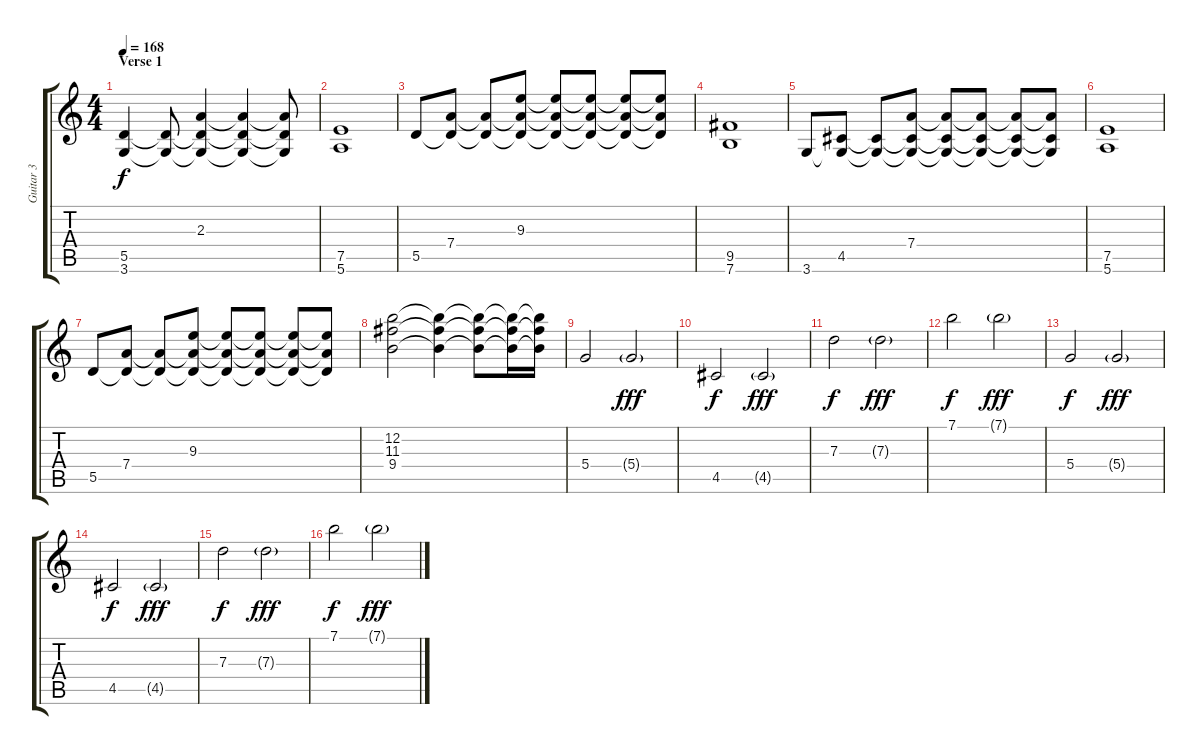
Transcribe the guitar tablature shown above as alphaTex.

\track ("Guitar 3" "Guitar 3") {instrument overdrivenguitar}
\staff {score tabs}
\tuning (E4 B3 G3 D3 A2 E2) {hide}
\ts (4 4)
\section ("" "Verse 1")
\tempo 168
\clef g2
\ks c
(5.5 3.6).4{dy f volume 11} (5.5{t} 3.6{t}).8 (2.3 5.5{t} 3.6{t}).4 (2.3{t} 5.5{t} 3.6{t}).4 (2.3{t} 5.5{t} 3.6{t}).8 |
(7.5 5.6).1 |
5.5.8 (7.4 5.5{t}).8 (7.4{t} 5.5{t}).8 (9.3 7.4{t} 5.5{t}).8 (9.3{t} 7.4{t} 5.5{t}).8 (9.3{t} 7.4{t} 5.5{t}).8 (9.3{t} 7.4{t} 5.5{t}).8 (9.3{t} 7.4{t} 5.5{t}).8 |
(9.5 7.6).1 |
3.6.8 (4.5 3.6{t}).8 (4.5{t} 3.6{t}).8 (7.4 4.5{t} 3.6{t}).8 (7.4{t} 4.5{t} 3.6{t}).8 (7.4{t} 4.5{t} 3.6{t}).8 (7.4{t} 4.5{t} 3.6{t}).8 (7.4{t} 4.5{t} 3.6{t}).8 |
(7.5 5.6).1 |
5.5.8 (7.4 5.5{t}).8 (7.4{t} 5.5{t}).8 (9.3 7.4{t} 5.5{t}).8 (9.3{t} 7.4{t} 5.5{t}).8 (9.3{t} 7.4{t} 5.5{t}).8 (9.3{t} 7.4{t} 5.5{t}).8 (9.3{t} 7.4{t} 5.5{t}).8 |
(12.2 11.3 9.4).2 (12.2{t} 11.3{t} 9.4{t}).4 (12.2{t} 11.3{t} 9.4{t}).8 (12.2{t} 11.3{t} 9.4{t}).16 (12.2{t} 11.3{t} 9.4{t}).16{volume 9} |
5.4.2{volume 14} 5.4{g}.2{dy fff volume 9} |
4.5.2{dy f volume 10} 4.5{g}.2{dy fff volume 9} |
7.3.2{dy f volume 14} 7.3{g}.2{dy fff volume 9} |
7.1.2{dy f volume 14} 7.1{g}.2{dy fff volume 9} |
5.4.2{dy f volume 14} 5.4{g}.2{dy fff volume 9} |
4.5.2{dy f volume 10} 4.5{g}.2{dy fff volume 9} |
7.3.2{dy f volume 14} 7.3{g}.2{dy fff volume 9} |
7.1.2{dy f volume 14} 7.1{g}.2{dy fff volume 9}
